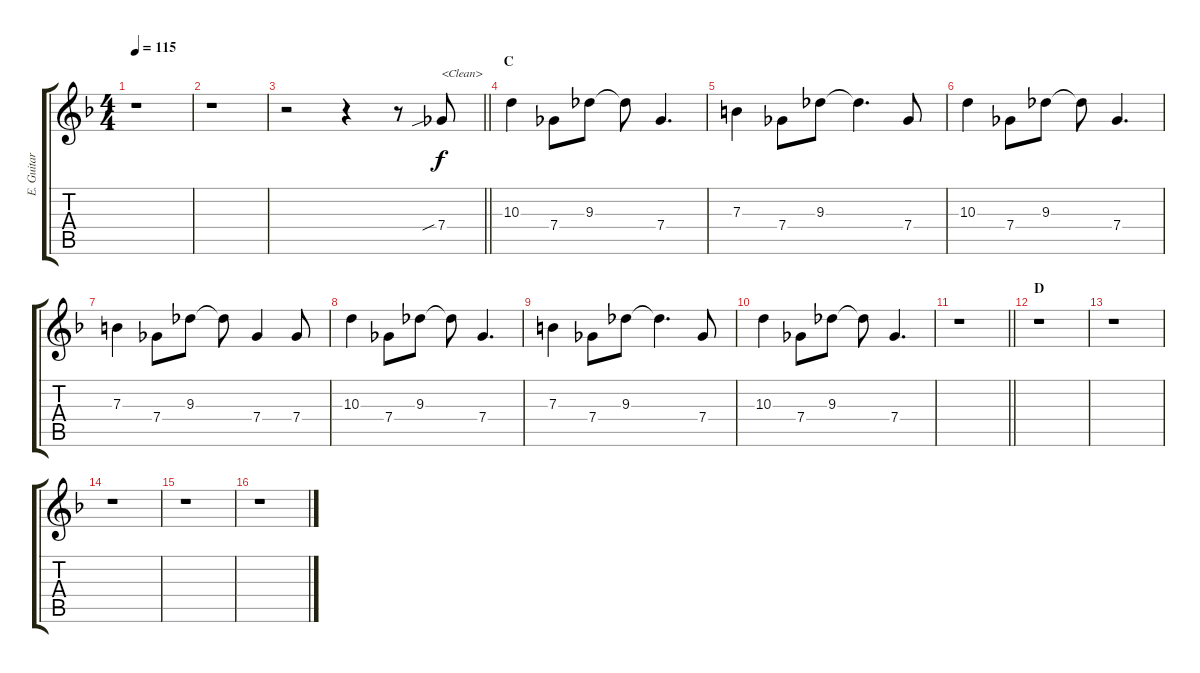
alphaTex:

\track ("E. Guitar I" "E. Guitar ") {instrument overdrivenguitar}
\staff {score tabs}
\tuning (Db4 Ab3 E3 B2 Gb2 B1) {hide}
\ts (4 4)
\tempo 115
\clef g2
\ks f
r.1{dy f} |
r.1 |
\barLineRight lightlight
r.2 r.4 r.8 7.4{sib}.8{txt "<Clean>" instrument electricguitarclean} |
\section ("" "C")
10.3.4 7.4.8 9.3.8 9.3{t}.8 7.4.4{d} |
7.3.4 7.4.8 9.3.8 9.3{t}.4{d} 7.4.8 |
10.3.4 7.4.8 9.3.8 9.3{t}.8 7.4.4{d} |
7.3.4 7.4.8 9.3.8 9.3{t}.8 7.4.4 7.4.8 |
10.3.4 7.4.8 9.3.8 9.3{t}.8 7.4.4{d} |
7.3.4 7.4.8 9.3.8 9.3{t}.4{d} 7.4.8 |
10.3.4 7.4.8 9.3.8 9.3{t}.8 7.4.4{d} |
\barLineRight lightlight
r.1 |
\section ("" "D")
r.1 |
r.1 |
r.1 |
r.1 |
r.1
